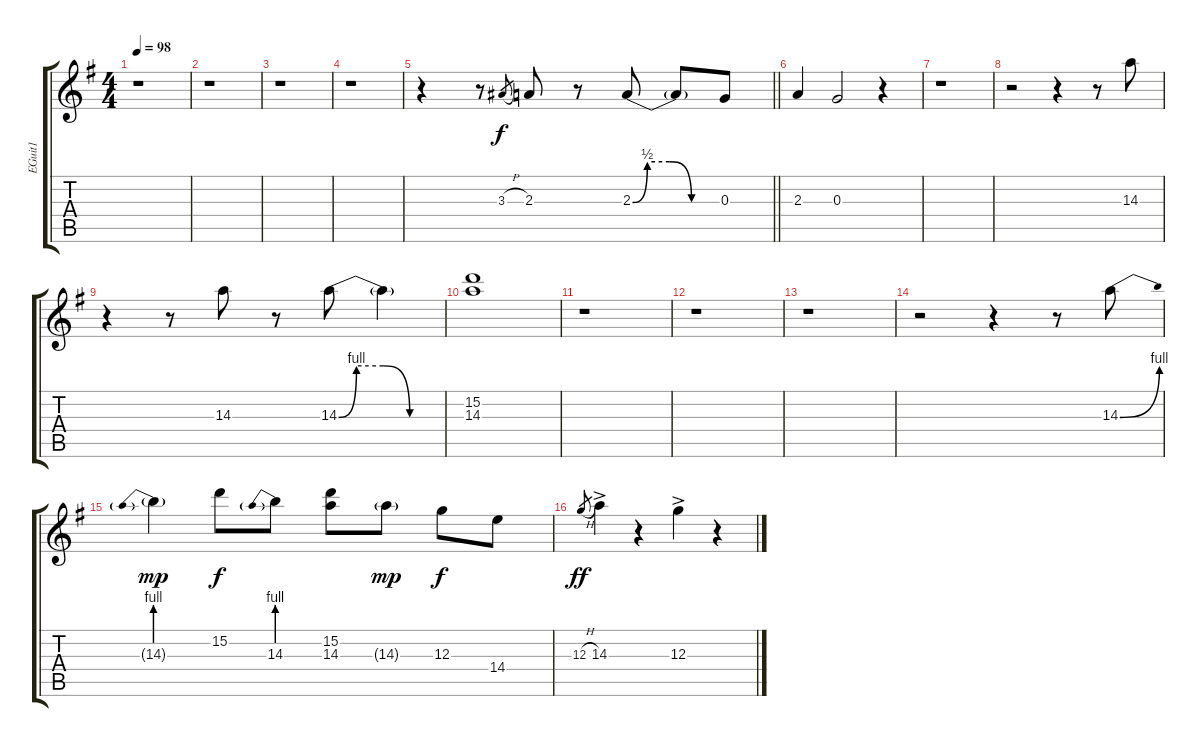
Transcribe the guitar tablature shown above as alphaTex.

\track ("EGuit1" "EGuit1") {instrument electricguitarclean}
\staff {score tabs}
\tuning (E4 B3 G3 D3 A2 E2) {hide}
\ts (4 4)
\tempo 98
\clef g2
\ks g
r.1{dy f} |
r.1 |
r.1 |
r.1 |
\barLineRight lightlight
r.4 r.8 3.3{h}.8{gr} 2.3.8 r.8 2.3{be (custom 0 0 10 2 25 2 40 0 60 0)}.8 2.3{t}.8 0.3.8 |
2.3.4 0.3.2 r.4 |
r.1 |
r.2 r.4 r.8 14.3.8 |
r.4 r.8 14.3.8 r.8 14.3{be (custom 0 0 10 4 25 4 40 0 60 0)}.8 14.3{t}.4 |
(15.2 14.3).1 |
r.1 |
r.1 |
r.1 |
r.2 r.4 r.8 14.3{be (bend 0 0 60 4)}.8 |
14.3{be (prebend 0 4 60 4) g}.4{dy mp} 15.2.8{dy f} 14.3{be (prebend 0 4 60 4)}.8 (15.2 14.3{be (hold 40 0 60 0)}).8 14.3{g}.8{dy mp} 12.3.8{dy f} 14.4.8 |
12.3{h}.8{gr dy ff} 14.3{ac}.4 r.4 12.3{ac}.4 r.4
